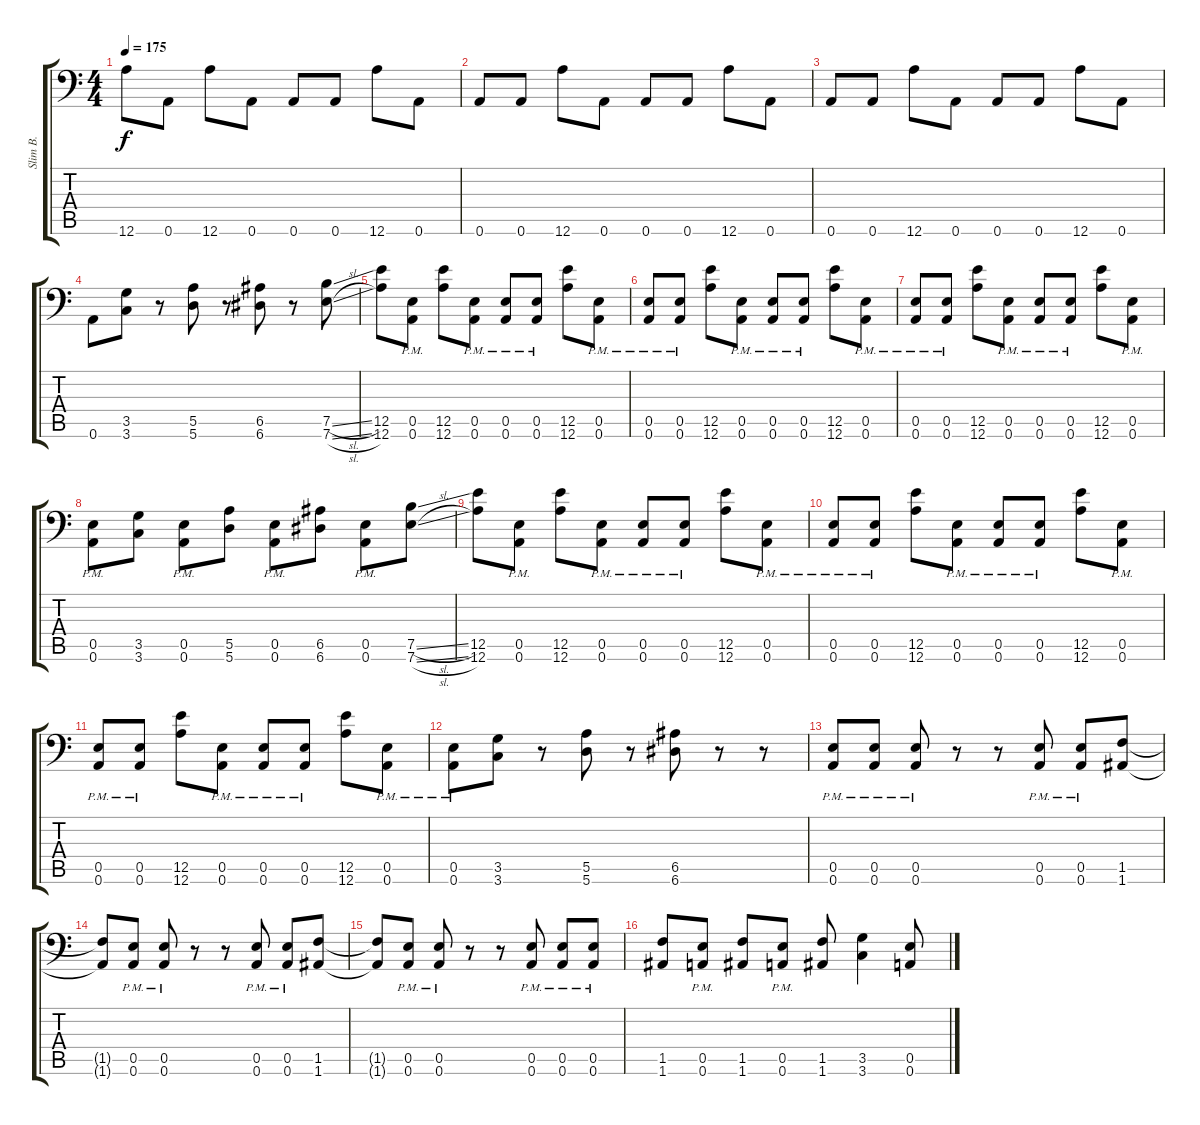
\track ("Slim B." "Slim B.") {instrument distortionguitar}
\staff {score tabs}
\tuning (B3 Gb3 D3 A2 E2 A1) {hide}
\ts (4 4)
\tempo 175
\clef f4
\ks c
12.6.8{dy f} 0.6.8 12.6.8 0.6.8 0.6.8 0.6.8 12.6.8 0.6.8 |
0.6.8 0.6.8 12.6.8 0.6.8 0.6.8 0.6.8 12.6.8 0.6.8 |
0.6.8 0.6.8 12.6.8 0.6.8 0.6.8 0.6.8 12.6.8 0.6.8 |
0.6.8 (3.5 3.6).8 r.8 (5.5 5.6).8 r.8 (6.5 6.6).8 r.8 (7.5{sl} 7.6{sl}).8 |
(12.5 12.6).8 (0.5{pm} 0.6{pm}).8 (12.5 12.6).8 (0.5{pm} 0.6{pm}).8 (0.5{pm} 0.6{pm}).8 (0.5{pm} 0.6{pm}).8 (12.5 12.6).8 (0.5{pm} 0.6{pm}).8 |
(0.5{pm} 0.6{pm}).8 (0.5{pm} 0.6{pm}).8 (12.5 12.6).8 (0.5{pm} 0.6{pm}).8 (0.5{pm} 0.6{pm}).8 (0.5{pm} 0.6{pm}).8 (12.5 12.6).8 (0.5{pm} 0.6{pm}).8 |
(0.5{pm} 0.6{pm}).8 (0.5{pm} 0.6{pm}).8 (12.5 12.6).8 (0.5{pm} 0.6{pm}).8 (0.5{pm} 0.6{pm}).8 (0.5{pm} 0.6{pm}).8 (12.5 12.6).8 (0.5{pm} 0.6{pm}).8 |
(0.5{pm} 0.6{pm}).8 (3.5 3.6).8 (0.5{pm} 0.6{pm}).8 (5.5 5.6).8 (0.5{pm} 0.6{pm}).8 (6.5 6.6).8 (0.5{pm} 0.6{pm}).8 (7.5{sl} 7.6{sl}).8 |
(12.5 12.6).8 (0.5{pm} 0.6{pm}).8 (12.5 12.6).8 (0.5{pm} 0.6{pm}).8 (0.5{pm} 0.6{pm}).8 (0.5{pm} 0.6{pm}).8 (12.5 12.6).8 (0.5{pm} 0.6{pm}).8 |
(0.5{pm} 0.6{pm}).8 (0.5{pm} 0.6{pm}).8 (12.5 12.6).8 (0.5{pm} 0.6{pm}).8 (0.5{pm} 0.6{pm}).8 (0.5{pm} 0.6{pm}).8 (12.5 12.6).8 (0.5{pm} 0.6{pm}).8 |
(0.5{pm} 0.6{pm}).8 (0.5{pm} 0.6{pm}).8 (12.5 12.6).8 (0.5{pm} 0.6{pm}).8 (0.5{pm} 0.6{pm}).8 (0.5{pm} 0.6{pm}).8 (12.5 12.6).8 (0.5{pm} 0.6{pm}).8 |
(0.5{pm} 0.6{pm}).8 (3.5 3.6).8 r.8 (5.5 5.6).8 r.8 (6.5 6.6).8 r.8 r.8 |
(0.5{pm} 0.6{pm}).8 (0.5{pm} 0.6{pm}).8 (0.5{pm} 0.6{pm}).8 r.8 r.8 (0.5{pm} 0.6{pm}).8 (0.5{pm} 0.6{pm}).8 (1.5 1.6).8 |
(1.5{t} 1.6{t}).8 (0.5{pm} 0.6{pm}).8 (0.5{pm} 0.6{pm}).8 r.8 r.8 (0.5{pm} 0.6{pm}).8 (0.5{pm} 0.6{pm}).8 (1.5 1.6).8 |
(1.5{t} 1.6{t}).8 (0.5{pm} 0.6{pm}).8 (0.5{pm} 0.6{pm}).8 r.8 r.8 (0.5{pm} 0.6{pm}).8 (0.5{pm} 0.6{pm}).8 (0.5{pm} 0.6{pm}).8 |
(1.5 1.6).8 (0.5{pm} 0.6{pm}).8 (1.5 1.6).8 (0.5{pm} 0.6{pm}).8 (1.5 1.6).8 (3.5 3.6).4 (0.5 0.6).8
